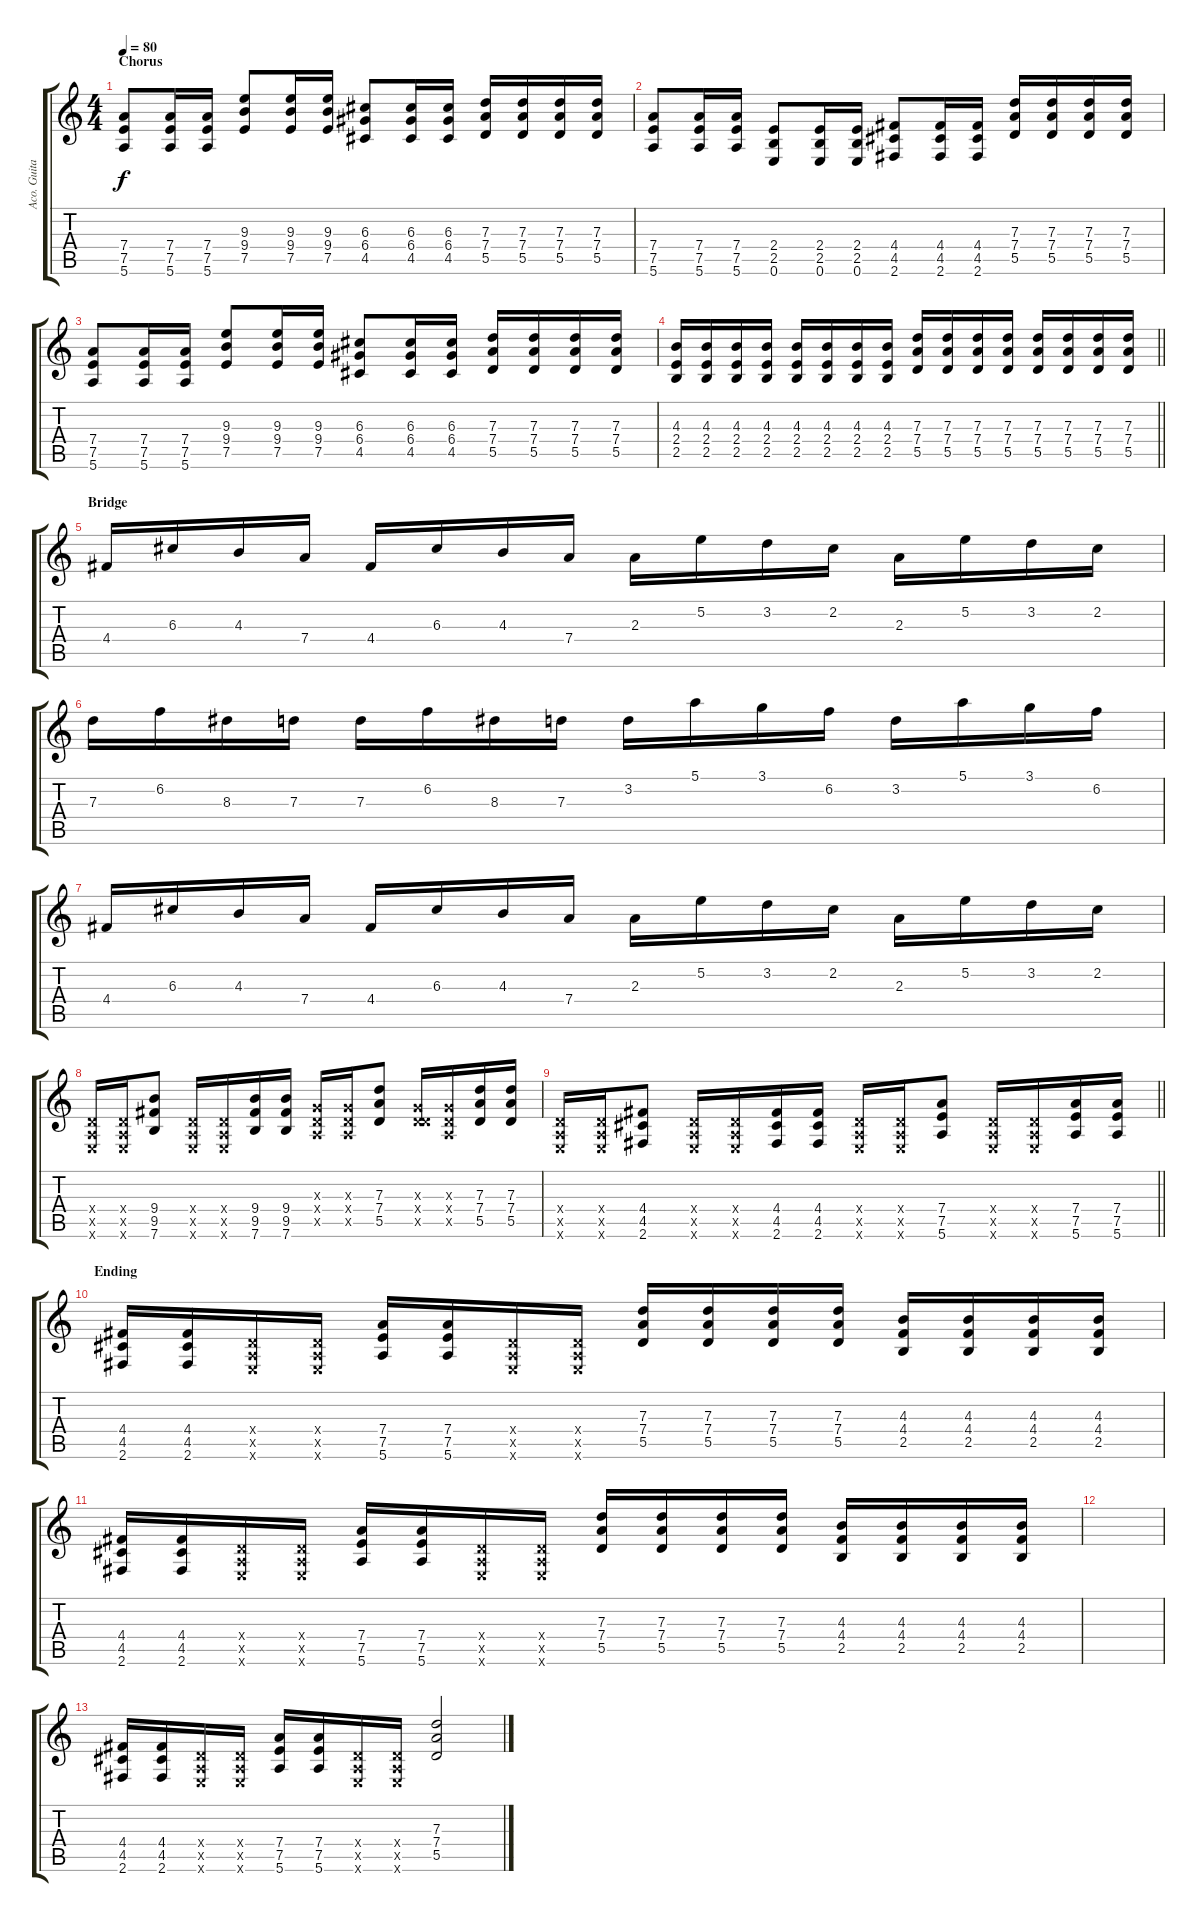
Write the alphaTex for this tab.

\track ("Aco. Guitar 1" "Aco. Guita") {instrument acousticguitarnylon}
\staff {score tabs}
\tuning (E4 B3 G3 D3 A2 E2) {hide}
\ts (4 4)
\section ("" "Chorus")
\tempo 80
\clef g2
\ks c
(7.4 7.5 5.6).8{dy f} (7.4 7.5 5.6).16 (7.4 7.5 5.6).16 (9.3 9.4 7.5).8 (9.3 9.4 7.5).16 (9.3 9.4 7.5).16 (6.3 6.4 4.5).8 (6.3 6.4 4.5).16 (6.3 6.4 4.5).16 (7.3 7.4 5.5).16 (7.3 7.4 5.5).16 (7.3 7.4 5.5).16 (7.3 7.4 5.5).16 |
(7.4 7.5 5.6).8 (7.4 7.5 5.6).16 (7.4 7.5 5.6).16 (2.4 2.5 0.6).8 (2.4 2.5 0.6).16 (2.4 2.5 0.6).16 (4.4 4.5 2.6).8 (4.4 4.5 2.6).16 (4.4 4.5 2.6).16 (7.3 7.4 5.5).16 (7.3 7.4 5.5).16 (7.3 7.4 5.5).16 (7.3 7.4 5.5).16 |
(7.4 7.5 5.6).8 (7.4 7.5 5.6).16 (7.4 7.5 5.6).16 (9.3 9.4 7.5).8 (9.3 9.4 7.5).16 (9.3 9.4 7.5).16 (6.3 6.4 4.5).8 (6.3 6.4 4.5).16 (6.3 6.4 4.5).16 (7.3 7.4 5.5).16 (7.3 7.4 5.5).16 (7.3 7.4 5.5).16 (7.3 7.4 5.5).16 |
\barLineRight lightlight
(4.3 2.4 2.5).16 (4.3 2.4 2.5).16 (4.3 2.4 2.5).16 (4.3 2.4 2.5).16 (4.3 2.4 2.5).16 (4.3 2.4 2.5).16 (4.3 2.4 2.5).16 (4.3 2.4 2.5).16 (7.3 7.4 5.5).16 (7.3 7.4 5.5).16 (7.3 7.4 5.5).16 (7.3 7.4 5.5).16 (7.3 7.4 5.5).16 (7.3 7.4 5.5).16 (7.3 7.4 5.5).16 (7.3 7.4 5.5).16 |
\section ("" "Bridge")
4.4.16 6.3.16 4.3.16 7.4.16 4.4.16 6.3.16 4.3.16 7.4.16 2.3.16 5.2.16 3.2.16 2.2.16 2.3.16 5.2.16 3.2.16 2.2.16 |
7.3.16 6.2.16 8.3.16 7.3.16 7.3.16 6.2.16 8.3.16 7.3.16 3.2.16 5.1.16 3.1.16 6.2.16 3.2.16 5.1.16 3.1.16 6.2.16 |
4.4.16 6.3.16 4.3.16 7.4.16 4.4.16 6.3.16 4.3.16 7.4.16 2.3.16 5.2.16 3.2.16 2.2.16 2.3.16 5.2.16 3.2.16 2.2.16 |
(0.4{x} 0.5{x} 0.6{x}).16 (0.4{x} 0.5{x} 0.6{x}).16 (9.4 9.5 7.6).8 (0.4{x} 0.5{x} 0.6{x}).16 (0.4{x} 0.5{x} 0.6{x}).16 (9.4 9.5 7.6).16 (9.4 9.5 7.6).16 (0.3{x} 0.4{x} 0.5{x}).16 (0.3{x} 0.4{x} 0.5{x}).16 (7.3 7.4 5.5).8 (0.3{x} 0.4{x} 5.5{x}).16 (0.3{x} 0.4{x} 0.5{x}).16 (7.3 7.4 5.5).16 (7.3 7.4 5.5).16 |
\barLineRight lightlight
(0.4{x} 0.5{x} 0.6{x}).16 (0.4{x} 0.5{x} 0.6{x}).16 (4.4 4.5 2.6).8 (0.4{x} 0.5{x} 0.6{x}).16 (0.4{x} 0.5{x} 0.6{x}).16 (4.4 4.5 2.6).16 (4.4 4.5 2.6).16 (0.4{x} 0.5{x} 0.6{x}).16 (0.4{x} 0.5{x} 0.6{x}).16 (7.4 7.5 5.6).8 (0.4{x} 0.5{x} 0.6{x}).16 (0.4{x} 0.5{x} 0.6{x}).16 (7.4 7.5 5.6).16 (7.4 7.5 5.6).16 |
\section ("" "Ending")
(4.4 4.5 2.6).16 (4.4 4.5 2.6).16 (0.4{x} 0.5{x} 0.6{x}).16 (0.4{x} 0.5{x} 0.6{x}).16 (7.4 7.5 5.6).16 (7.4 7.5 5.6).16 (0.4{x} 0.5{x} 0.6{x}).16 (0.4{x} 0.5{x} 0.6{x}).16 (7.3 7.4 5.5).16 (7.3 7.4 5.5).16 (7.3 7.4 5.5).16 (7.3 7.4 5.5).16 (4.3 4.4 2.5).16 (4.3 4.4 2.5).16 (4.3 4.4 2.5).16 (4.3 4.4 2.5).16 |
(4.4 4.5 2.6).16 (4.4 4.5 2.6).16 (0.4{x} 0.5{x} 0.6{x}).16 (0.4{x} 0.5{x} 0.6{x}).16 (7.4 7.5 5.6).16 (7.4 7.5 5.6).16 (0.4{x} 0.5{x} 0.6{x}).16 (0.4{x} 0.5{x} 0.6{x}).16 (7.3 7.4 5.5).16 (7.3 7.4 5.5).16 (7.3 7.4 5.5).16 (7.3 7.4 5.5).16 (4.3 4.4 2.5).16 (4.3 4.4 2.5).16 (4.3 4.4 2.5).16 (4.3 4.4 2.5).16 |
|
(4.4 4.5 2.6).16 (4.4 4.5 2.6).16 (0.4{x} 0.5{x} 0.6{x}).16 (0.4{x} 0.5{x} 0.6{x}).16 (7.4 7.5 5.6).16 (7.4 7.5 5.6).16 (0.4{x} 0.5{x} 0.6{x}).16 (0.4{x} 0.5{x} 0.6{x}).16 (7.3 7.4 5.5).2
